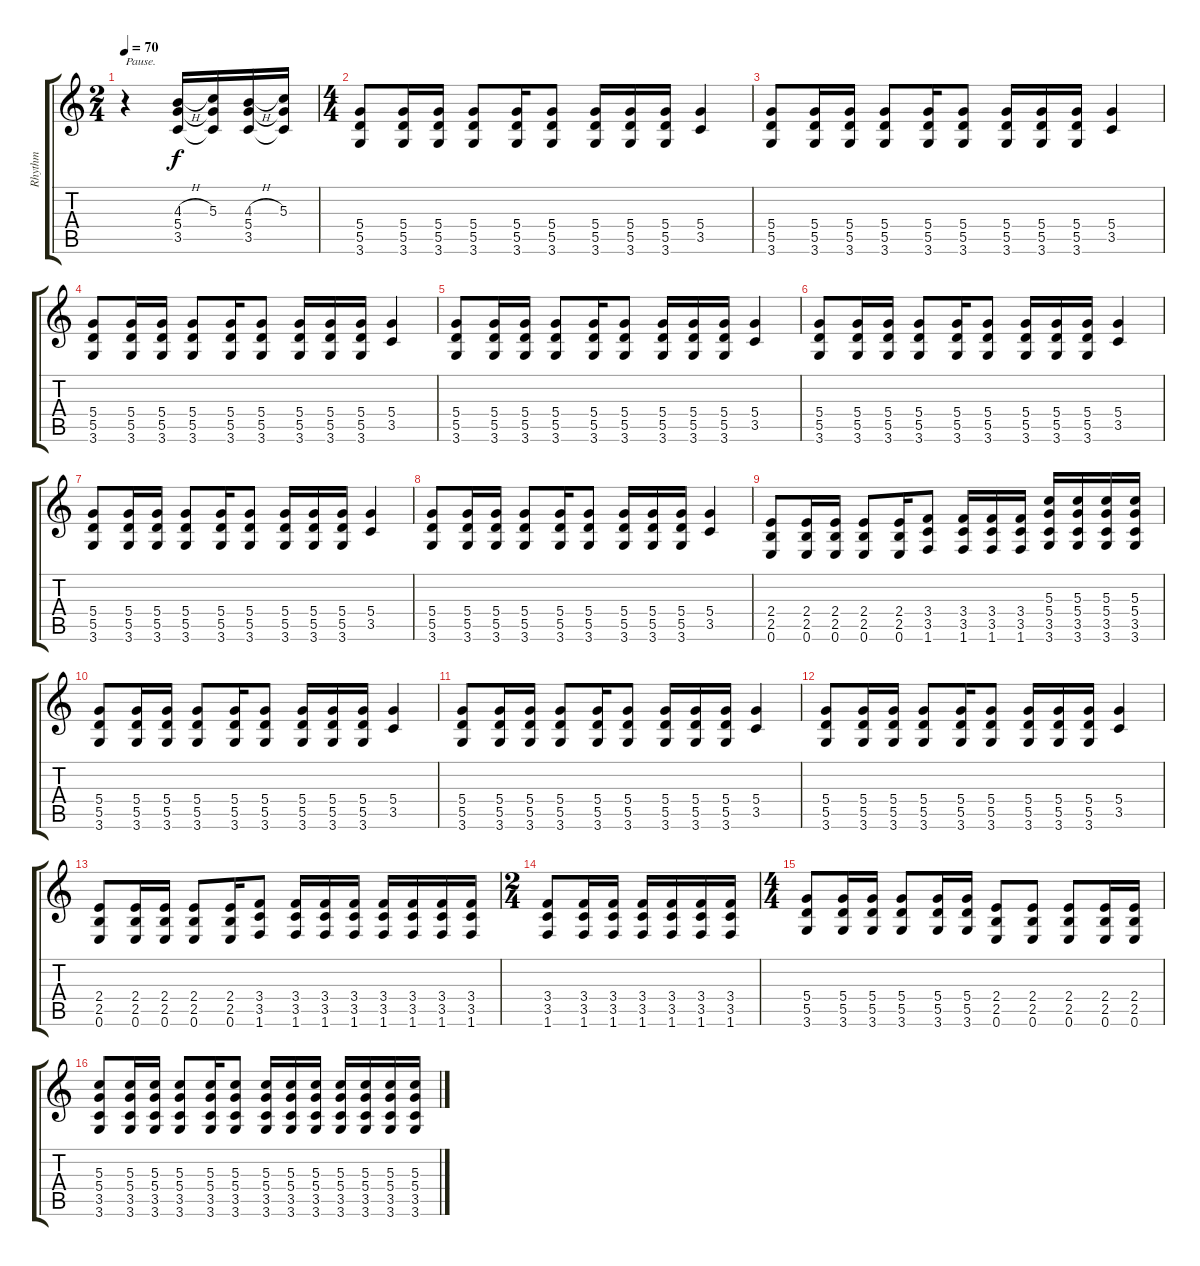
\track ("Rhythm" "Rhythm") {instrument distortionguitar}
\staff {score tabs}
\tuning (E4 B3 G3 D3 A2 E2) {hide}
\ts (2 4)
\tempo 70
\clef g2
\ks c
r.4{txt "Pause." dy f} (4.3{h} 5.4 3.5).16 (5.3 5.4{t} 3.5{t}).16 (4.3{h} 5.4 3.5).16 (5.3 5.4{t} 3.5{t}).16 |
\ts (4 4)
(5.4 5.5 3.6).8 (5.4 5.5 3.6).16 (5.4 5.5 3.6).16 (5.4 5.5 3.6).8 (5.4 5.5 3.6).16 (5.4 5.5 3.6).8 (5.4 5.5 3.6).16 (5.4 5.5 3.6).16 (5.4 5.5 3.6).16 (5.4 3.5).4 |
(5.4 5.5 3.6).8 (5.4 5.5 3.6).16 (5.4 5.5 3.6).16 (5.4 5.5 3.6).8 (5.4 5.5 3.6).16 (5.4 5.5 3.6).8 (5.4 5.5 3.6).16 (5.4 5.5 3.6).16 (5.4 5.5 3.6).16 (5.4 3.5).4 |
(5.4 5.5 3.6).8 (5.4 5.5 3.6).16 (5.4 5.5 3.6).16 (5.4 5.5 3.6).8 (5.4 5.5 3.6).16 (5.4 5.5 3.6).8 (5.4 5.5 3.6).16 (5.4 5.5 3.6).16 (5.4 5.5 3.6).16 (5.4 3.5).4 |
(5.4 5.5 3.6).8 (5.4 5.5 3.6).16 (5.4 5.5 3.6).16 (5.4 5.5 3.6).8 (5.4 5.5 3.6).16 (5.4 5.5 3.6).8 (5.4 5.5 3.6).16 (5.4 5.5 3.6).16 (5.4 5.5 3.6).16 (5.4 3.5).4 |
(5.4 5.5 3.6).8 (5.4 5.5 3.6).16 (5.4 5.5 3.6).16 (5.4 5.5 3.6).8 (5.4 5.5 3.6).16 (5.4 5.5 3.6).8 (5.4 5.5 3.6).16 (5.4 5.5 3.6).16 (5.4 5.5 3.6).16 (5.4 3.5).4 |
(5.4 5.5 3.6).8 (5.4 5.5 3.6).16 (5.4 5.5 3.6).16 (5.4 5.5 3.6).8 (5.4 5.5 3.6).16 (5.4 5.5 3.6).8 (5.4 5.5 3.6).16 (5.4 5.5 3.6).16 (5.4 5.5 3.6).16 (5.4 3.5).4 |
(5.4 5.5 3.6).8 (5.4 5.5 3.6).16 (5.4 5.5 3.6).16 (5.4 5.5 3.6).8 (5.4 5.5 3.6).16 (5.4 5.5 3.6).8 (5.4 5.5 3.6).16 (5.4 5.5 3.6).16 (5.4 5.5 3.6).16 (5.4 3.5).4 |
(2.4 2.5 0.6).8 (2.4 2.5 0.6).16 (2.4 2.5 0.6).16 (2.4 2.5 0.6).8 (2.4 2.5 0.6).16 (3.4 3.5 1.6).8 (3.4 3.5 1.6).16 (3.4 3.5 1.6).16 (3.4 3.5 1.6).16 (5.3 5.4 3.5 3.6).16 (5.3 5.4 3.5 3.6).16 (5.3 5.4 3.5 3.6).16 (5.3 5.4 3.5 3.6).16 |
(5.4 5.5 3.6).8 (5.4 5.5 3.6).16 (5.4 5.5 3.6).16 (5.4 5.5 3.6).8 (5.4 5.5 3.6).16 (5.4 5.5 3.6).8 (5.4 5.5 3.6).16 (5.4 5.5 3.6).16 (5.4 5.5 3.6).16 (5.4 3.5).4 |
(5.4 5.5 3.6).8 (5.4 5.5 3.6).16 (5.4 5.5 3.6).16 (5.4 5.5 3.6).8 (5.4 5.5 3.6).16 (5.4 5.5 3.6).8 (5.4 5.5 3.6).16 (5.4 5.5 3.6).16 (5.4 5.5 3.6).16 (5.4 3.5).4 |
(5.4 5.5 3.6).8 (5.4 5.5 3.6).16 (5.4 5.5 3.6).16 (5.4 5.5 3.6).8 (5.4 5.5 3.6).16 (5.4 5.5 3.6).8 (5.4 5.5 3.6).16 (5.4 5.5 3.6).16 (5.4 5.5 3.6).16 (5.4 3.5).4 |
(2.4 2.5 0.6).8 (2.4 2.5 0.6).16 (2.4 2.5 0.6).16 (2.4 2.5 0.6).8 (2.4 2.5 0.6).16 (3.4 3.5 1.6).8 (3.4 3.5 1.6).16 (3.4 3.5 1.6).16 (3.4 3.5 1.6).16 (3.4 3.5 1.6).16 (3.4 3.5 1.6).16 (3.4 3.5 1.6).16 (3.4 3.5 1.6).16 |
\ts (2 4)
(3.4 3.5 1.6).8 (3.4 3.5 1.6).16 (3.4 3.5 1.6).16 (3.4 3.5 1.6).16 (3.4 3.5 1.6).16 (3.4 3.5 1.6).16 (3.4 3.5 1.6).16 |
\ts (4 4)
(5.4 5.5 3.6).8 (5.4 5.5 3.6).16 (5.4 5.5 3.6).16 (5.4 5.5 3.6).8 (5.4 5.5 3.6).16 (5.4 5.5 3.6).16 (2.4 2.5 0.6).8 (2.4 2.5 0.6).8 (2.4 2.5 0.6).8 (2.4 2.5 0.6).16 (2.4 2.5 0.6).16 |
(5.3 5.4 3.5 3.6).8 (5.3 5.4 3.5 3.6).16 (5.3 5.4 3.5 3.6).16 (5.3 5.4 3.5 3.6).8 (5.3 5.4 3.5 3.6).16 (5.3 5.4 3.5 3.6).8 (5.3 5.4 3.5 3.6).16 (5.3 5.4 3.5 3.6).16 (5.3 5.4 3.5 3.6).16 (5.3 5.4 3.5 3.6).16 (5.3 5.4 3.5 3.6).16 (5.3 5.4 3.5 3.6).16 (5.3 5.4 3.5 3.6).16
